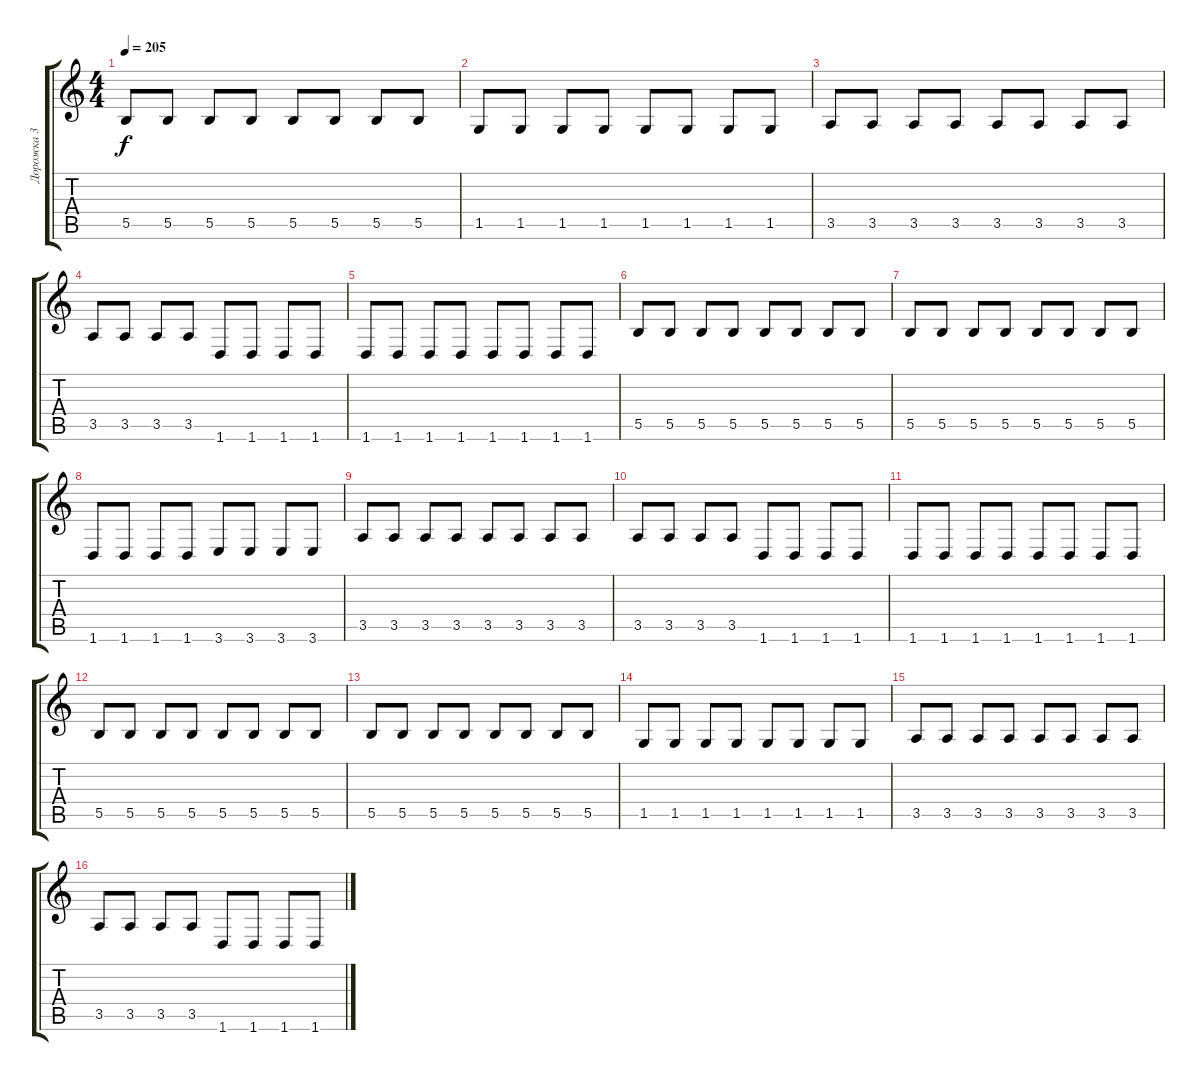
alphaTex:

\track ("Дорожка 3" "Дорожка 3") {instrument electricbassfinger}
\staff {score tabs}
\tuning (Db4 Ab3 E3 B2 Gb2 Db2) {hide}
\ts (4 4)
\tempo 205
\clef g2
\ks c
5.5.8{dy f} 5.5.8 5.5.8 5.5.8 5.5.8 5.5.8 5.5.8 5.5.8 |
1.5.8 1.5.8 1.5.8 1.5.8 1.5.8 1.5.8 1.5.8 1.5.8 |
3.5.8 3.5.8 3.5.8 3.5.8 3.5.8 3.5.8 3.5.8 3.5.8 |
3.5.8 3.5.8 3.5.8 3.5.8 1.6.8 1.6.8 1.6.8 1.6.8 |
1.6.8 1.6.8 1.6.8 1.6.8 1.6.8 1.6.8 1.6.8 1.6.8 |
5.5.8 5.5.8 5.5.8 5.5.8 5.5.8 5.5.8 5.5.8 5.5.8 |
5.5.8 5.5.8 5.5.8 5.5.8 5.5.8 5.5.8 5.5.8 5.5.8 |
1.6.8 1.6.8 1.6.8 1.6.8 3.6.8 3.6.8 3.6.8 3.6.8 |
3.5.8 3.5.8 3.5.8 3.5.8 3.5.8 3.5.8 3.5.8 3.5.8 |
3.5.8 3.5.8 3.5.8 3.5.8 1.6.8 1.6.8 1.6.8 1.6.8 |
1.6.8 1.6.8 1.6.8 1.6.8 1.6.8 1.6.8 1.6.8 1.6.8 |
5.5.8 5.5.8 5.5.8 5.5.8 5.5.8 5.5.8 5.5.8 5.5.8 |
5.5.8 5.5.8 5.5.8 5.5.8 5.5.8 5.5.8 5.5.8 5.5.8 |
1.5.8 1.5.8 1.5.8 1.5.8 1.5.8 1.5.8 1.5.8 1.5.8 |
3.5.8 3.5.8 3.5.8 3.5.8 3.5.8 3.5.8 3.5.8 3.5.8 |
3.5.8 3.5.8 3.5.8 3.5.8 1.6.8 1.6.8 1.6.8 1.6.8
